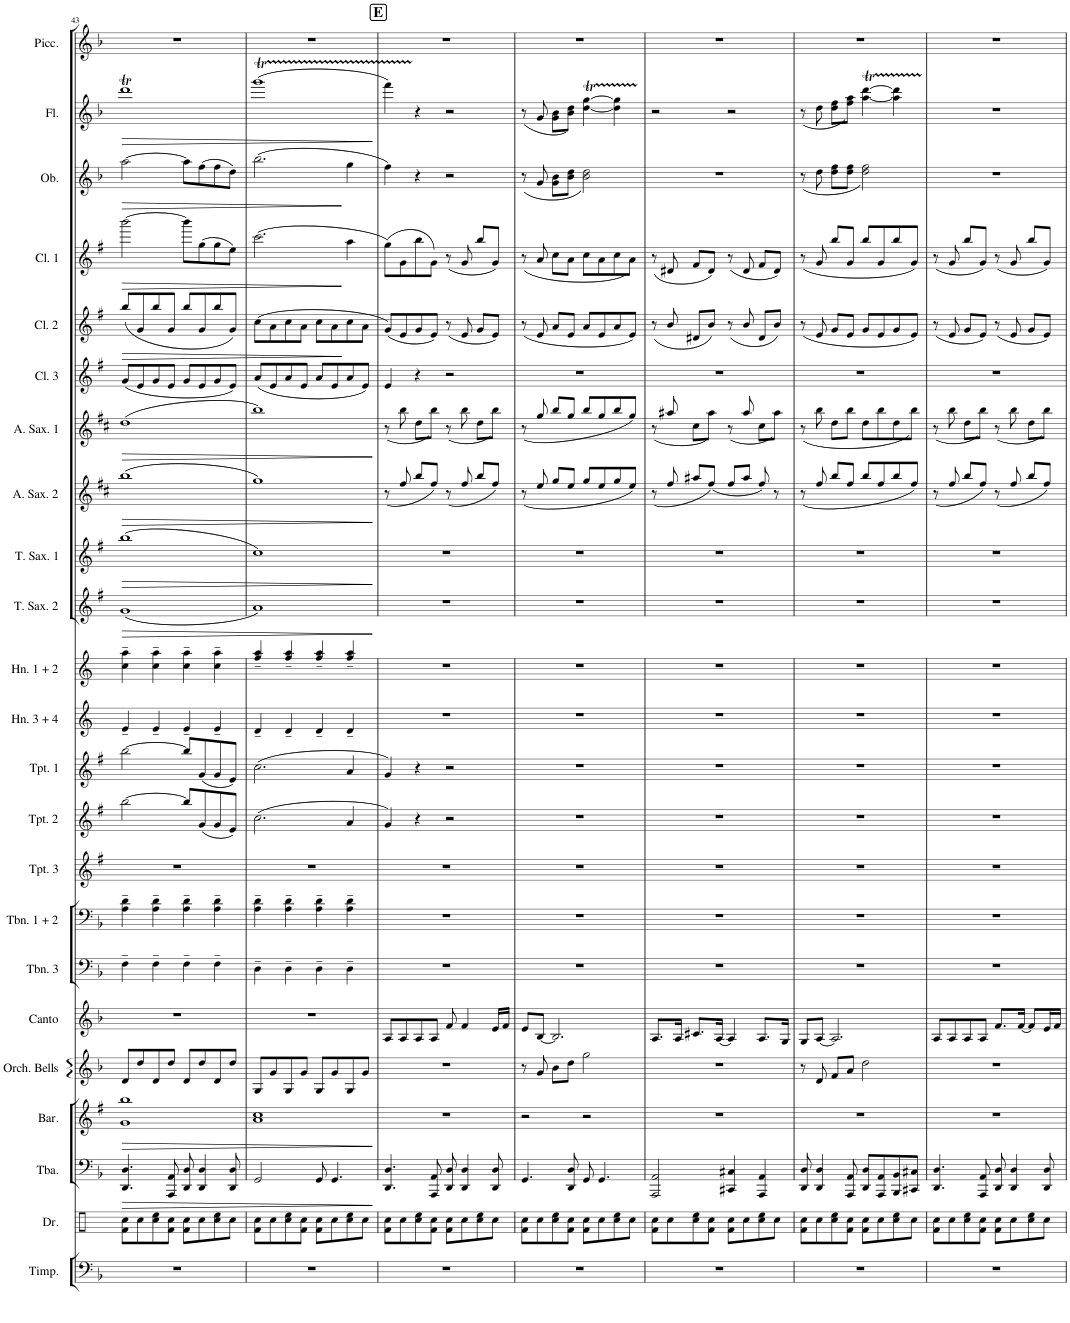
**kern	**kern	**kern	**dynam	**kern	**dynam	**kern	**kern	**kern	**kern	**kern	**kern	**kern	**kern	**kern	**kern	**dynam	**kern	**dynam	**kern	**dynam	**kern	**dynam	**kern	**kern	**dynam	**kern	**dynam	**kern	**dynam	**kern	**dynam	**kern
*part23	*part22	*part21	*part21	*part20	*part20	*part19	*part18	*part17	*part16	*part15	*part14	*part13	*part12	*part11	*part10	*part10	*part9	*part9	*part8	*part8	*part7	*part7	*part6	*part5	*part5	*part4	*part4	*part3	*part3	*part2	*part2	*part1
*staff23	*staff22	*staff21	*staff21	*staff20	*staff20	*staff19	*staff18	*staff17	*staff16	*staff15	*staff14	*staff13	*staff12	*staff11	*staff10	*staff10	*staff9	*staff9	*staff8	*staff8	*staff7	*staff7	*staff6	*staff5	*staff5	*staff4	*staff4	*staff3	*staff3	*staff2	*staff2	*staff1
*I"Timpani	*I"Drum Set	*I"Tuba	*	*I"Baritone	*	*I"Orchestral Bells	*I"Canto	*I"Trombone 3	*I"Trombone 1+2	*I"Trumpet in Bb 3	*I"Trumpet in Bb 2	*I"Trumpet in Bb 1	*I"Horn in F 3 + 4	*I"Horn in F 1 + 2	*I"Tenor Saxophone 2	*	*I"Tenor Saxophone 1	*	*I"Alto Saxophone 2	*	*I"Alto Saxophone 1	*	*I"Clarinet in Bb 3	*I"Clarinet in Bb 2	*	*I"Clarinet in Bb 1	*	*I"Oboe	*	*I"Flute	*	*I"Piccolo
*I'Timp.	*I'Dr.	*I'Tba.	*	*I'Bar.	*	*I'Orch. Bells	*I'Canto	*I'Tbn. 3	*I'Tbn. 1 + 2	*I'Tpt. 3	*I'Tpt. 2	*I'Tpt. 1	*I'Hn. 3 + 4	*I'Hn. 1 + 2	*I'T. Sax. 2	*	*I'T. Sax. 1	*	*I'A. Sax. 2	*	*I'A. Sax. 1	*	*I'Cl. 3	*I'Cl. 2	*	*I'Cl. 1	*	*I'Ob.	*	*I'Fl.	*	*I'Picc.
!!LO:PB:g=z
*clefF4	*clefX	*clefF4	*	*clefG2	*	*clefG2	*clefG2	*clefF4	*clefF4	*clefG2	*clefG2	*clefG2	*clefG2	*clefG2	*clefG2	*	*clefG2	*	*clefG2	*	*clefG2	*	*clefG2	*clefG2	*	*clefG2	*	*clefG2	*	*clefG2	*	*clefG2
*	*	*	*	*Trd1c2	*	*	*	*	*	*Trd1c2	*Trd1c2	*Trd1c2	*Trd4c7	*Trd4c7	*Trd1c2	*	*Trd1c2	*	*Trd5c9	*	*Trd5c9	*	*Trd1c2	*Trd1c2	*	*Trd1c2	*	*	*	*	*	*Trd-7c-12
*k[b-]	*k[]	*k[b-]	*	*k[f#]	*	*k[b-]	*k[b-]	*k[b-]	*k[b-]	*k[f#]	*k[f#]	*k[f#]	*k[]	*k[]	*k[f#]	*	*k[f#]	*	*k[f#c#]	*	*k[f#c#]	*	*k[f#]	*k[f#]	*	*k[f#]	*	*k[b-]	*	*k[b-]	*	*k[b-]
*M4/4	*M4/4	*M4/4	*	*M4/4	*	*M4/4	*M4/4	*M4/4	*M4/4	*M4/4	*M4/4	*M4/4	*M4/4	*M4/4	*M4/4	*	*M4/4	*	*M4/4	*	*M4/4	*	*M4/4	*M4/4	*	*M4/4	*	*M4/4	*	*M4/4	*	*M4/4
=43	=43	=43	=43	=43	=43	=43	=43	=43	=43	=43	=43	=43	=43	=43	=43	=43	=43	=43	=43	=43	=43	=43	=43	=43	=43	=43	=43	=43	=43	=43	=43	=43
!	!	!	!LO:HP:b	!	!LO:HP:b	!	!	!	!	!	!	!	!	!	!	!LO:HP:b	!	!LO:HP:b	!	!LO:HP:b	!	!LO:HP:b	!	!	!LO:HP:b	!	!LO:HP:b	!	!LO:HP:b	!	!LO:HP:b	!
1r	8f\ 8cc\L	4.DD/ 4.D/	>	1g 1bb	>	8d/L	1r	4F~\	4A\~ 4d\~	1r	[2bb\	[2bb\	4e~/	4cc\~ 4aa\~	(1g	>	(1bb	>	(1bb	>	(1dd	>	(8g/L	(8bb/L	>	[2bbb\	>	[2aa\	>	1dddT	>	1r
.	8cc\	.	.	.	.	8dd/	.	.	.	.	.	.	.	.	.	.	.	.	.	.	.	.	8e/	8g/	.	.	.	.	.	.	.	.
.	8cc\ 8ee\	.	.	.	.	8d/	.	4F~\	4A\~ 4d\~	.	.	.	4e~/	4cc\~ 4aa\~	.	.	.	.	.	.	.	.	8g/	8bb/	.	.	.	.	.	.	.	.
.	8f\ 8cc\J	8AAA/ 8AA/	.	.	.	8dd/J	.	.	.	.	.	.	.	.	.	.	.	.	.	.	.	.	8e/J	8g/J	.	.	.	.	.	.	.	.
.	8f\ 8cc\L	8DD/ 8D/	.	.	.	8d/L	.	4F~\	4A\~ 4d\~	.	8bb/L]	8bb/L]	4e~/	4cc\~ 4aa\~	.	.	.	.	.	.	.	.	8g/L	8bb/L	.	8bbb\L]	.	8aa\L]	.	.	.	.
.	8cc\	4DD/ 4D/	.	.	.	8dd/	.	.	.	.	(8g/	(8g/	.	.	.	.	.	.	.	.	.	.	8e/	8g/	.	(8gg\	.	(8ff\	.	.	.	.
.	8cc\ 8ee\	.	.	.	.	8d/	.	4F~\	4A\~ 4d\~	.	8g/	8g/	4e~/	4cc\~ 4aa\~	.	.	.	.	.	.	.	.	8g/	8bb/	.	8gg\	.	8ff\	.	.	.	.
.	8cc\J	8DD/ 8D/	.	.	.	8dd/J	.	.	.	.	8e/J)	8e/J)	.	.	.	.	.	.	.	.	.	.	8e/J)	8g/J)	.	8ee\J)	.	8dd\J)	.	.	.	.
=44	=44	=44	=44	=44	=44	=44	=44	=44	=44	=44	=44	=44	=44	=44	=44	=44	=44	=44	=44	=44	=44	=44	=44	=44	=44	=44	=44	=44	=44	=44	=44	=44
1r	8f\ 8cc\L	2GG/	.	1a 1cc	.	8G/L	1r	4D~\	4A\~ 4d\~	1r	(2.cc\	(2.cc\	4d~/	4ff/~ 4aa/~	1a)	.	1cc)	.	1gg)	.	1bb)	.	(8a/L	(8cc\L	.	(2.ccc\	.	(2.bb-\	.	(1gggT	.	1r
.	8cc\	.	.	.	.	8g/	.	.	.	.	.	.	.	.	.	.	.	.	.	.	.	.	8e/	8a\	.	.	.	.	.	.	.	.
.	8cc\ 8ee\	.	.	.	.	8G/	.	4D~\	4A\~ 4d\~	.	.	.	4d~/	4ff/~ 4aa/~	.	.	.	.	.	.	.	.	8a/	8cc\	.	.	.	.	.	.	.	.
.	8f\ 8cc\J	.	.	.	.	8g/J	.	.	.	.	.	.	.	.	.	.	.	.	.	.	.	.	8e/J	8a\J	.	.	.	.	.	.	.	.
.	8f\ 8cc\L	8GG/	.	.	.	8G/L	.	4D~\	4A\~ 4d\~	.	.	.	4d~/	4ff/~ 4aa/~	.	.	.	.	.	.	.	.	8a/L	8cc\L	.	.	.	.	.	.	.	.
.	8cc\	4.GG/	.	.	.	8g/	.	.	.	.	.	.	.	.	.	.	.	.	.	.	.	.	8e/	8a\	.	.	.	.	.	.	.	.
.	8cc\ 8ee\	.	.	.	.	8G/	.	4D~\	4A\~ 4d\~	.	4a/	4a/	4d~/	4ff/~ 4aa/~	.	.	.	.	.	.	.	.	8a/	8cc\	]	4aa\	]	4gg\	]	.	.	.
.	8cc\J	.	.	.	.	8g/J	.	.	.	.	.	.	.	.	.	.	.	.	.	.	.	.	8e/J)	8a\J	.	.	.	.	.	.	.	.
.	.	.	]	.	]	.	.	.	.	.	.	.	.	.	.	]	.	]	.	]	.	]	.	.	.	.	.	.	.	.	]	.
!!LO:REH:place=s1:a:B:cj:fs=14:t=E
=45	=45	=45	=45	=45	=45	=45	=45	=45	=45	=45	=45	=45	=45	=45	=45	=45	=45	=45	=45	=45	=45	=45	=45	=45	=45	=45	=45	=45	=45	=45	=45	=45
1r	8f\ 8cc\L	4.DD/ 4.D/	.	1r	.	1r	8A/L	1r	1r	1r	4g/)	4g/)	1r	1r	1r	.	1r	.	(8r	.	(8r	.	4e/	(8g/L)	.	(8gg\L)	.	4ff\)	.	4fffTTT\)	.	1r
.	8cc\	.	.	.	.	.	8A/	.	.	.	.	.	.	.	.	.	.	.	8ff#/	.	8bb\	.	.	8e/	.	8g\	.	.	.	.	.	.
.	8cc\ 8ee\	.	.	.	.	.	8A/	.	.	.	4r	4r	.	.	.	.	.	.	8bb/L	.	8dd\L	.	4r	8g/	.	8bb\	.	4r	.	4r	.	.
.	8f\ 8cc\J	8AAA/ 8AA/	.	.	.	.	8A/J	.	.	.	.	.	.	.	.	.	.	.	8ff#/J)	.	8bb\J)	.	.	8e/J)	.	8g\J)	.	.	.	.	.	.
.	8f\ 8cc\L	8DD/ 8D/	.	.	.	.	8f/	.	.	.	2r	2r	.	.	.	.	.	.	(8r	.	(8r	.	2r	(8r	.	(8r	.	2r	.	2r	.	.
.	8cc\	4DD/ 4D/	.	.	.	.	4f/	.	.	.	.	.	.	.	.	.	.	.	8ff#/	.	8bb\	.	.	8e/	.	8g/	.	.	.	.	.	.
.	8cc\ 8ee\	.	.	.	.	.	.	.	.	.	.	.	.	.	.	.	.	.	8bb/L	.	8dd\L	.	.	8g/L	.	8bb/L	.	.	.	.	.	.
.	8cc\J	8DD/ 8D/	.	.	.	.	16e/LL	.	.	.	.	.	.	.	.	.	.	.	8ff#/J)	.	8bb\J)	.	.	8e/J)	.	8g/J)	.	.	.	.	.	.
.	.	.	.	.	.	.	16f/JJ	.	.	.	.	.	.	.	.	.	.	.	.	.	.	.	.	.	.	.	.	.	.	.	.	.
=46	=46	=46	=46	=46	=46	=46	=46	=46	=46	=46	=46	=46	=46	=46	=46	=46	=46	=46	=46	=46	=46	=46	=46	=46	=46	=46	=46	=46	=46	=46	=46	=46
1r	8f\ 8cc\L	4.GG/	.	2r	.	8r	8e/L	1r	1r	1r	1r	1r	1r	1r	1r	.	1r	.	(8r	.	(8r	.	1r	(8r	.	(8r	.	(8r	.	(8r	.	1r
.	8cc\	.	.	.	.	8g/	[8B-/J	.	.	.	.	.	.	.	.	.	.	.	8ee/	.	8gg/	.	.	8e/	.	8a/	.	8g/	.	8g/	.	.
.	8cc\ 8ee\	.	.	.	.	8b-\L	2.B-/]	.	.	.	.	.	.	.	.	.	.	.	8gg/L	.	8bb/L	.	.	8a/L	.	8cc\L	.	8g\ 8b-\L	.	8g\ 8b-\L	.	.
.	8f\ 8cc\J	8DD/ 8D/	.	.	.	8dd\J	.	.	.	.	.	.	.	.	.	.	.	.	8ee/J	.	8gg/J	.	.	8e/J	.	8a\J	.	8b-\ 8dd\J	.	8b-\ 8dd\J)	.	.
.	8f\ 8cc\L	8GG/	.	2r	.	2gg\	.	.	.	.	.	.	.	.	.	.	.	.	8gg/L	.	8bb/L	.	.	8a/L	.	8cc\L	.	2b-\ 2dd\)	.	[4dd\T [4gg\T	.	.
.	8cc\	4.GG/	.	.	.	.	.	.	.	.	.	.	.	.	.	.	.	.	8ee/	.	8gg/	.	.	8e/	.	8a\	.	.	.	.	.	.
.	8cc\ 8ee\	.	.	.	.	.	.	.	.	.	.	.	.	.	.	.	.	.	8gg/	.	8bb/	.	.	8a/	.	8cc\	.	.	.	4dd\]TTT 4gg\]TTT	.	.
.	8cc\J	.	.	.	.	.	.	.	.	.	.	.	.	.	.	.	.	.	8ee/J)	.	8gg/J)	.	.	8e/J)	.	8a\J)	.	.	.	.	.	.
=47	=47	=47	=47	=47	=47	=47	=47	=47	=47	=47	=47	=47	=47	=47	=47	=47	=47	=47	=47	=47	=47	=47	=47	=47	=47	=47	=47	=47	=47	=47	=47	=47
1r	8f\ 8cc\L	2AAA/ 2AA/	.	1r	.	1r	8.A/L	1r	1r	1r	1r	1r	1r	1r	1r	.	1r	.	(8r	.	(8r	.	1r	(8r	.	(8r	.	1r	.	2r	.	1r
.	8cc\	.	.	.	.	.	.	.	.	.	.	.	.	.	.	.	.	.	8ff#/	.	8aa#X/	.	.	8b/	.	8d#X/	.	.	.	.	.	.
.	.	.	.	.	.	.	16A/Jk	.	.	.	.	.	.	.	.	.	.	.	.	.	.	.	.	.	.	.	.	.	.	.	.	.
.	8cc\ 8ee\	.	.	.	.	.	8.c#X/L	.	.	.	.	.	.	.	.	.	.	.	8aa#X/L	.	8cc#\L	.	.	8d#X/L	.	8f#/L	.	.	.	.	.	.
.	8f\ 8cc\J	.	.	.	.	.	.	.	.	.	.	.	.	.	.	.	.	.	(8ff#/J)	.	8aa#\J)	.	.	8b/J)	.	8d#/J)	.	.	.	.	.	.
.	.	.	.	.	.	.	[16A/Jk	.	.	.	.	.	.	.	.	.	.	.	.	.	.	.	.	.	.	.	.	.	.	.	.	.
.	8f\ 8cc\L	4CC#X/ 4C#X/	.	.	.	.	4A/]	.	.	.	.	.	.	.	.	.	.	.	8ff#/L	.	(8r	.	.	(8r	.	(8r	.	.	.	2r	.	.
.	8cc\	.	.	.	.	.	.	.	.	.	.	.	.	.	.	.	.	.	8aa#/J	.	8aa#/	.	.	8b/	.	8d#/	.	.	.	.	.	.
.	8cc\ 8ee\	4AAA/ 4AA/	.	.	.	.	8.A/L	.	.	.	.	.	.	.	.	.	.	.	8ff#/)	.	8cc#\L	.	.	8d#/L	.	8f#/L	.	.	.	.	.	.
.	8cc\J	.	.	.	.	.	.	.	.	.	.	.	.	.	.	.	.	.	8r	.	8aa#\J)	.	.	8b/J)	.	8d#/J)	.	.	.	.	.	.
.	.	.	.	.	.	.	16G/Jk	.	.	.	.	.	.	.	.	.	.	.	.	.	.	.	.	.	.	.	.	.	.	.	.	.
=48	=48	=48	=48	=48	=48	=48	=48	=48	=48	=48	=48	=48	=48	=48	=48	=48	=48	=48	=48	=48	=48	=48	=48	=48	=48	=48	=48	=48	=48	=48	=48	=48
1r	8f\ 8cc\L	8DD/ 8D/	.	1r	.	8r	8G/L	1r	1r	1r	1r	1r	1r	1r	1r	.	1r	.	(8r	.	(8r	.	1r	(8r	.	(8r	.	(8r	.	(8r	.	1r
.	8cc\	4DD/ 4D/	.	.	.	8d/	[8A/J	.	.	.	.	.	.	.	.	.	.	.	8ff#/	.	8bb\	.	.	8e/	.	8g/	.	8dd\	.	8dd\	.	.
.	8cc\ 8ee\	.	.	.	.	8f/L	2.A/]	.	.	.	.	.	.	.	.	.	.	.	8bb/L	.	8dd\L	.	.	8g/L	.	8bb/L	.	8dd\ 8ff\L	.	8dd\ 8ff\L	.	.
.	8f\ 8cc\J	8AAA/ 8AA/	.	.	.	8a/J	.	.	.	.	.	.	.	.	.	.	.	.	8ff#/J	.	8bb\J	.	.	8e/J	.	8g/J	.	8dd\ 8ff\J	.	8ff\ 8aa\J)	.	.
.	8f\ 8cc\L	8DD/ 8D/L	.	.	.	2dd\	.	.	.	.	.	.	.	.	.	.	.	.	8bb/L	.	8dd\L	.	.	8g/L	.	8bb/L	.	2dd\ 2ff\)	.	[4aa\T [4ddd\T	.	.
.	8cc\	8AAA/ 8AA/	.	.	.	.	.	.	.	.	.	.	.	.	.	.	.	.	8ff#/	.	8bb\	.	.	8e/	.	8g/	.	.	.	.	.	.
.	8cc\ 8ee\	8BBB-/ 8BB-/	.	.	.	.	.	.	.	.	.	.	.	.	.	.	.	.	8bb/	.	8dd\	.	.	8g/	.	8bb/	.	.	.	4aa\]TTT 4ddd\]TTT	.	.
.	8cc\J	8CC#X/ 8C#X/J	.	.	.	.	.	.	.	.	.	.	.	.	.	.	.	.	8ff#/J)	.	8bb\J)	.	.	8e/J)	.	8g/J)	.	.	.	.	.	.
=49	=49	=49	=49	=49	=49	=49	=49	=49	=49	=49	=49	=49	=49	=49	=49	=49	=49	=49	=49	=49	=49	=49	=49	=49	=49	=49	=49	=49	=49	=49	=49	=49
1r	8f\ 8cc\L	4.DD/ 4.D/	.	1r	.	1r	8A/L	1r	1r	1r	1r	1r	1r	1r	1r	.	1r	.	(8r	.	(8r	.	1r	(8r	.	(8r	.	1r	.	1r	.	1r
.	8cc\	.	.	.	.	.	8A/	.	.	.	.	.	.	.	.	.	.	.	8ff#/	.	8bb\	.	.	8e/	.	8g/	.	.	.	.	.	.
.	8cc\ 8ee\	.	.	.	.	.	8A/	.	.	.	.	.	.	.	.	.	.	.	8bb/L	.	8dd\L	.	.	8g/L	.	8bb/L	.	.	.	.	.	.
.	8f\ 8cc\J	8AAA/ 8AA/	.	.	.	.	8A/J	.	.	.	.	.	.	.	.	.	.	.	8ff#/J)	.	8bb\J)	.	.	8e/J)	.	8g/J)	.	.	.	.	.	.
.	8f\ 8cc\L	8DD/ 8D/	.	.	.	.	8.f/L	.	.	.	.	.	.	.	.	.	.	.	(8r	.	(8r	.	.	(8r	.	(8r	.	.	.	.	.	.
.	8cc\	4DD/ 4D/	.	.	.	.	.	.	.	.	.	.	.	.	.	.	.	.	8ff#/	.	8bb\	.	.	8e/	.	8g/	.	.	.	.	.	.
.	.	.	.	.	.	.	[16f/Jk	.	.	.	.	.	.	.	.	.	.	.	.	.	.	.	.	.	.	.	.	.	.	.	.	.
.	8cc\ 8ee\	.	.	.	.	.	8f/L]	.	.	.	.	.	.	.	.	.	.	.	8bb/L	.	8dd\L	.	.	8g/L	.	8bb/L	.	.	.	.	.	.
.	8cc\J	8DD/ 8D/	.	.	.	.	16e/L	.	.	.	.	.	.	.	.	.	.	.	8ff#/J)	.	8bb\J)	.	.	8e/J)	.	8g/J)	.	.	.	.	.	.
.	.	.	.	.	.	.	16f/JJ	.	.	.	.	.	.	.	.	.	.	.	.	.	.	.	.	.	.	.	.	.	.	.	.	.
=	=	=	=	=	=	=	=	=	=	=	=	=	=	=	=	=	=	=	=	=	=	=	=	=	=	=	=	=	=	=	=	=
*-	*-	*-	*-	*-	*-	*-	*-	*-	*-	*-	*-	*-	*-	*-	*-	*-	*-	*-	*-	*-	*-	*-	*-	*-	*-	*-	*-	*-	*-	*-	*-	*-
